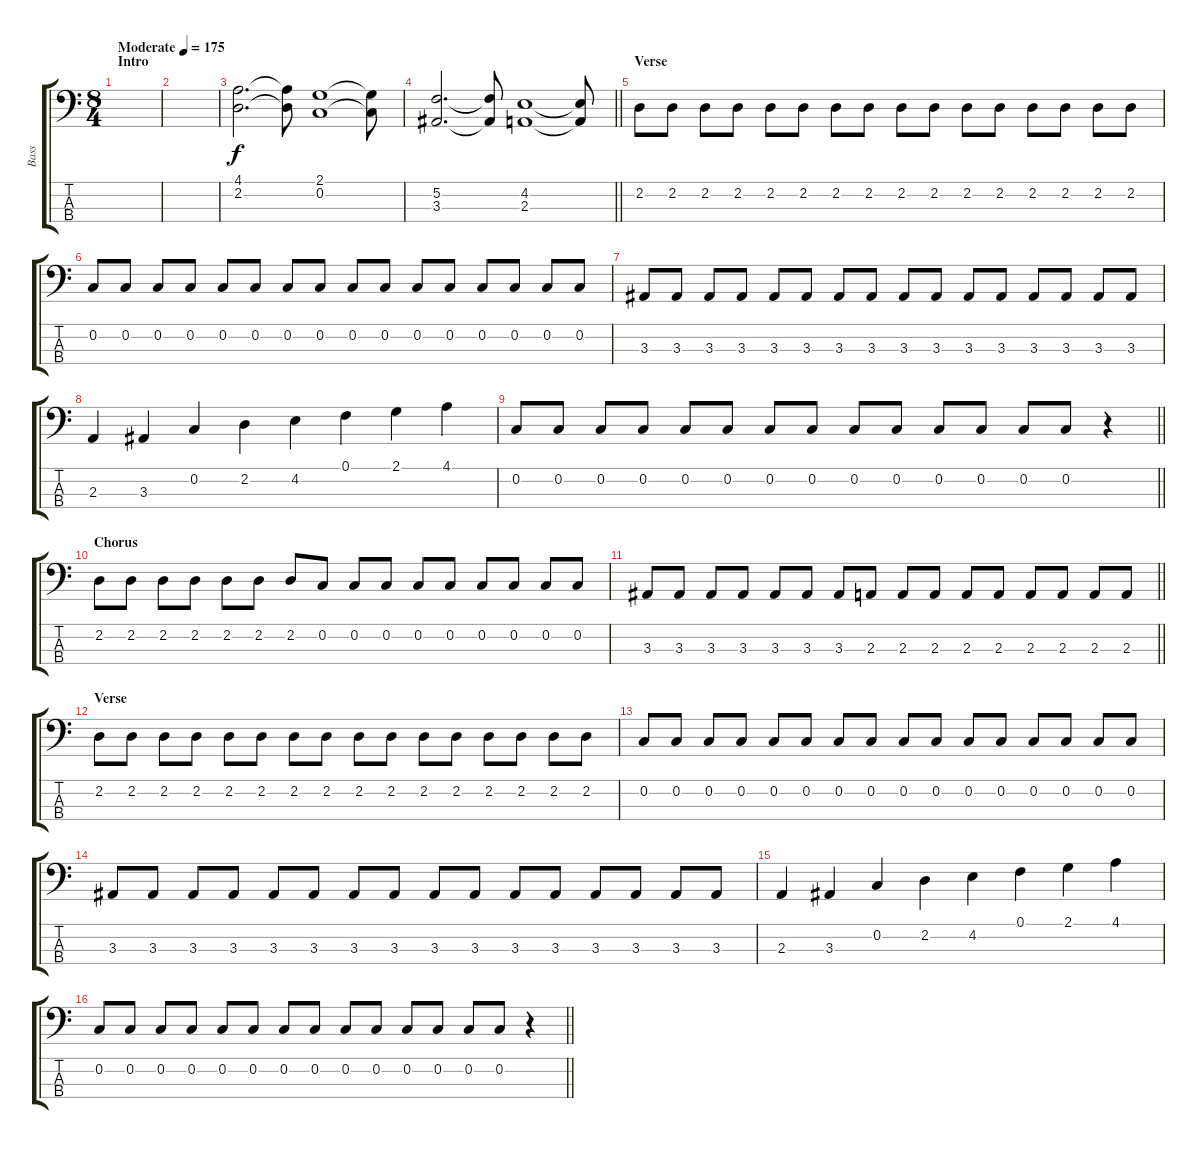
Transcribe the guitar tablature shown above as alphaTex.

\track ("Bass" "Bass") {instrument electricbassfinger}
\staff {score tabs}
\tuning (F2 C2 G1 D1) {hide}
\ts (8 4)
\section ("" "Intro")
\tempo (175 "Moderate")
\clef f4
\ks c
|
|
(4.1 2.2).2{d} (4.1{t} 2.2{t}).8 (2.1 0.2).1 (2.1{t} 0.2{t}).8 |
\barLineRight lightlight
(5.2 3.3).2{d} (5.2{t} 3.3{t}).8 (4.2 2.3).1 (4.2{t} 2.3{t}).8 |
\section ("" "Verse")
2.2.8 2.2.8 2.2.8 2.2.8 2.2.8 2.2.8 2.2.8 2.2.8 2.2.8 2.2.8 2.2.8 2.2.8 2.2.8 2.2.8 2.2.8 2.2.8 |
0.2.8 0.2.8 0.2.8 0.2.8 0.2.8 0.2.8 0.2.8 0.2.8 0.2.8 0.2.8 0.2.8 0.2.8 0.2.8 0.2.8 0.2.8 0.2.8 |
3.3.8 3.3.8 3.3.8 3.3.8 3.3.8 3.3.8 3.3.8 3.3.8 3.3.8 3.3.8 3.3.8 3.3.8 3.3.8 3.3.8 3.3.8 3.3.8 |
2.3.4 3.3.4 0.2.4 2.2.4 4.2.4 0.1.4 2.1.4 4.1.4 |
\barLineRight lightlight
0.2.8 0.2.8 0.2.8 0.2.8 0.2.8 0.2.8 0.2.8 0.2.8 0.2.8 0.2.8 0.2.8 0.2.8 0.2.8 0.2.8 r.4 |
\section ("" "Chorus")
2.2.8 2.2.8 2.2.8 2.2.8 2.2.8 2.2.8 2.2.8 0.2.8 0.2.8 0.2.8 0.2.8 0.2.8 0.2.8 0.2.8 0.2.8 0.2.8 |
\barLineRight lightlight
3.3.8 3.3.8 3.3.8 3.3.8 3.3.8 3.3.8 3.3.8 2.3.8 2.3.8 2.3.8 2.3.8 2.3.8 2.3.8 2.3.8 2.3.8 2.3.8 |
\section ("" "Verse")
2.2.8 2.2.8 2.2.8 2.2.8 2.2.8 2.2.8 2.2.8 2.2.8 2.2.8 2.2.8 2.2.8 2.2.8 2.2.8 2.2.8 2.2.8 2.2.8 |
0.2.8 0.2.8 0.2.8 0.2.8 0.2.8 0.2.8 0.2.8 0.2.8 0.2.8 0.2.8 0.2.8 0.2.8 0.2.8 0.2.8 0.2.8 0.2.8 |
3.3.8 3.3.8 3.3.8 3.3.8 3.3.8 3.3.8 3.3.8 3.3.8 3.3.8 3.3.8 3.3.8 3.3.8 3.3.8 3.3.8 3.3.8 3.3.8 |
2.3.4 3.3.4 0.2.4 2.2.4 4.2.4 0.1.4 2.1.4 4.1.4 |
\barLineRight lightlight
0.2.8 0.2.8 0.2.8 0.2.8 0.2.8 0.2.8 0.2.8 0.2.8 0.2.8 0.2.8 0.2.8 0.2.8 0.2.8 0.2.8 r.4
